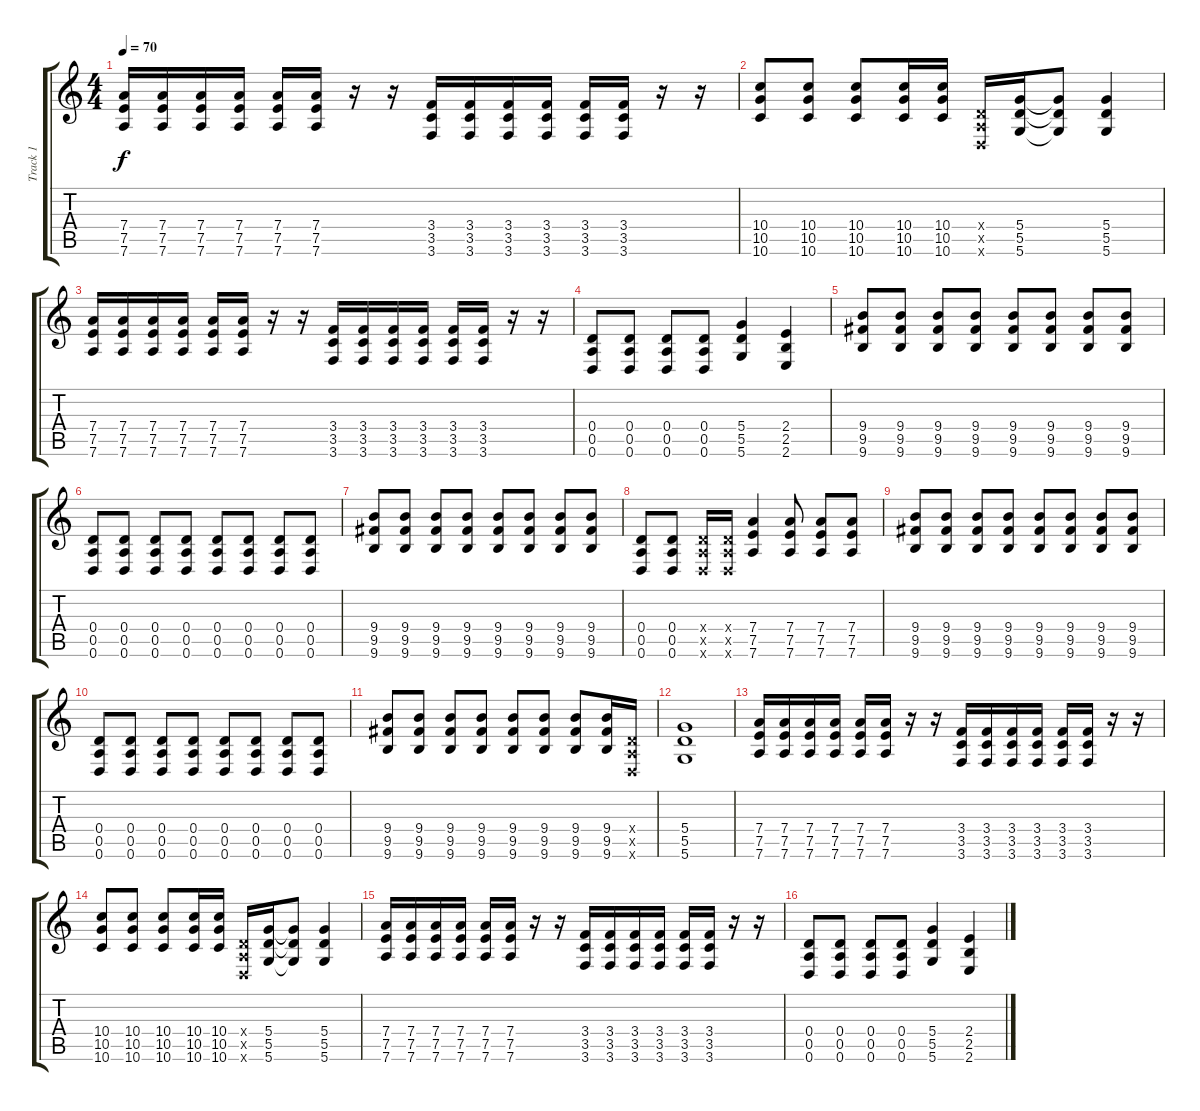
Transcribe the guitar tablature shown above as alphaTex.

\track ("Track 1" "Track 1") {instrument electricguitarclean}
\staff {score tabs}
\tuning (E4 B3 G3 D3 A2 D2) {hide}
\ts (4 4)
\tempo 70
\clef g2
\ks c
(7.4 7.5 7.6).16{dy f instrument distortionguitar} (7.4 7.5 7.6).16 (7.4 7.5 7.6).16 (7.4 7.5 7.6).16 (7.4 7.5 7.6).16 (7.4 7.5 7.6).16 r.16 r.16 (3.4 3.5 3.6).16 (3.4 3.5 3.6).16 (3.4 3.5 3.6).16 (3.4 3.5 3.6).16 (3.4 3.5 3.6).16 (3.4 3.5 3.6).16 r.16 r.16 |
(10.4 10.5 10.6).8 (10.4 10.5 10.6).8 (10.4 10.5 10.6).8 (10.4 10.5 10.6).16 (10.4 10.5 10.6).16 (0.4{x} 0.5{x} 0.6{x}).16 (5.4 5.5 5.6).16 (5.4{t} 5.5{t} 5.6{t}).8 (5.4 5.5 5.6).4 |
(7.4 7.5 7.6).16{instrument distortionguitar} (7.4 7.5 7.6).16 (7.4 7.5 7.6).16 (7.4 7.5 7.6).16 (7.4 7.5 7.6).16 (7.4 7.5 7.6).16 r.16 r.16 (3.4 3.5 3.6).16 (3.4 3.5 3.6).16 (3.4 3.5 3.6).16 (3.4 3.5 3.6).16 (3.4 3.5 3.6).16 (3.4 3.5 3.6).16 r.16 r.16 |
(0.4 0.5 0.6).8 (0.4 0.5 0.6).8 (0.4 0.5 0.6).8 (0.4 0.5 0.6).8 (5.4 5.5 5.6).4 (2.4 2.5 2.6).4 |
(9.4 9.5 9.6).8 (9.4 9.5 9.6).8 (9.4 9.5 9.6).8 (9.4 9.5 9.6).8 (9.4 9.5 9.6).8 (9.4 9.5 9.6).8 (9.4 9.5 9.6).8 (9.4 9.5 9.6).8 |
(0.4 0.5 0.6).8 (0.4 0.5 0.6).8 (0.4 0.5 0.6).8 (0.4 0.5 0.6).8 (0.4 0.5 0.6).8 (0.4 0.5 0.6).8 (0.4 0.5 0.6).8 (0.4 0.5 0.6).8 |
(9.4 9.5 9.6).8 (9.4 9.5 9.6).8 (9.4 9.5 9.6).8 (9.4 9.5 9.6).8 (9.4 9.5 9.6).8 (9.4 9.5 9.6).8 (9.4 9.5 9.6).8 (9.4 9.5 9.6).8 |
(0.4 0.5 0.6).8 (0.4 0.5 0.6).8 (0.4{x} 0.5{x} 0.6{x}).16 (0.4{x} 0.5{x} 0.6{x}).16 (7.4 7.5 7.6).4 (7.4 7.5 7.6).8 (7.4 7.5 7.6).8 (7.4 7.5 7.6).8 |
(9.4 9.5 9.6).8 (9.4 9.5 9.6).8 (9.4 9.5 9.6).8 (9.4 9.5 9.6).8 (9.4 9.5 9.6).8 (9.4 9.5 9.6).8 (9.4 9.5 9.6).8 (9.4 9.5 9.6).8 |
(0.4 0.5 0.6).8 (0.4 0.5 0.6).8 (0.4 0.5 0.6).8 (0.4 0.5 0.6).8 (0.4 0.5 0.6).8 (0.4 0.5 0.6).8 (0.4 0.5 0.6).8 (0.4 0.5 0.6).8 |
(9.4 9.5 9.6).8 (9.4 9.5 9.6).8 (9.4 9.5 9.6).8 (9.4 9.5 9.6).8 (9.4 9.5 9.6).8 (9.4 9.5 9.6).8 (9.4 9.5 9.6).8 (9.4 9.5 9.6).16 (0.4{x} 0.5{x} 0.6{x}).16 |
(5.4 5.5 5.6).1 |
(7.4 7.5 7.6).16{volume 4 instrument distortionguitar} (7.4 7.5 7.6).16 (7.4 7.5 7.6).16 (7.4 7.5 7.6).16 (7.4 7.5 7.6).16 (7.4 7.5 7.6).16 r.16 r.16 (3.4 3.5 3.6).16 (3.4 3.5 3.6).16 (3.4 3.5 3.6).16 (3.4 3.5 3.6).16 (3.4 3.5 3.6).16 (3.4 3.5 3.6).16 r.16 r.16 |
(10.4 10.5 10.6).8{volume 13} (10.4 10.5 10.6).8 (10.4 10.5 10.6).8 (10.4 10.5 10.6).16 (10.4 10.5 10.6).16 (0.4{x} 0.5{x} 0.6{x}).16 (5.4 5.5 5.6).16 (5.4{t} 5.5{t} 5.6{t}).8 (5.4 5.5 5.6).4 |
(7.4 7.5 7.6).16{instrument distortionguitar} (7.4 7.5 7.6).16 (7.4 7.5 7.6).16 (7.4 7.5 7.6).16 (7.4 7.5 7.6).16 (7.4 7.5 7.6).16 r.16 r.16 (3.4 3.5 3.6).16 (3.4 3.5 3.6).16 (3.4 3.5 3.6).16 (3.4 3.5 3.6).16 (3.4 3.5 3.6).16 (3.4 3.5 3.6).16 r.16 r.16 |
(0.4 0.5 0.6).8 (0.4 0.5 0.6).8 (0.4 0.5 0.6).8 (0.4 0.5 0.6).8 (5.4 5.5 5.6).4 (2.4 2.5 2.6).4
